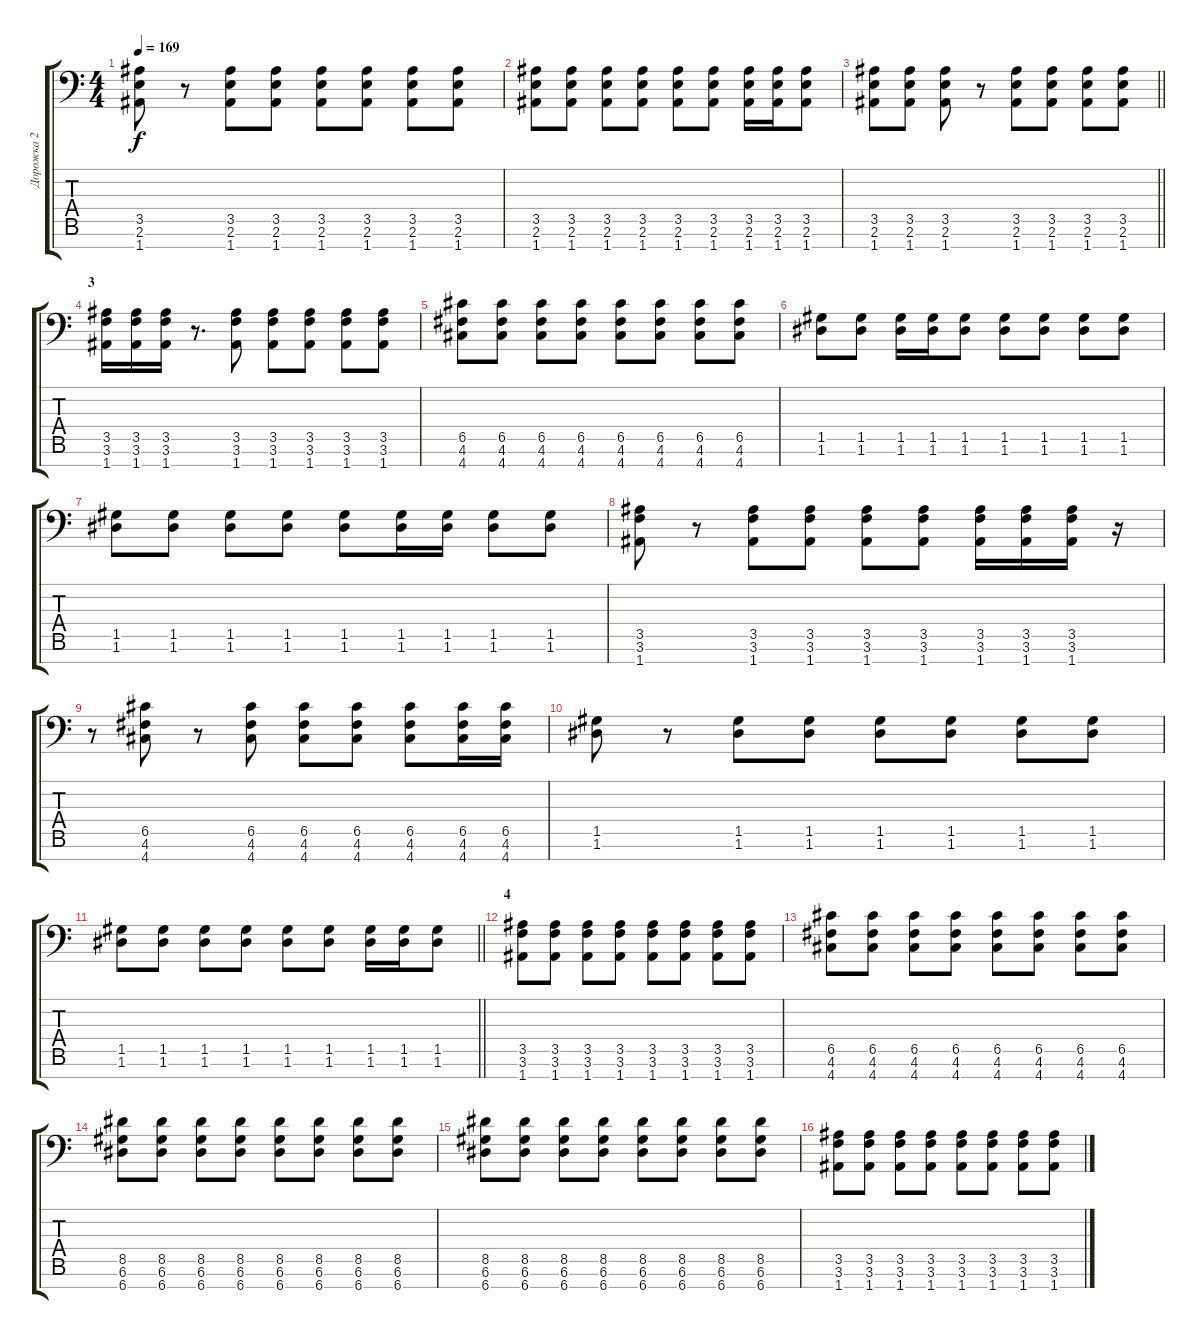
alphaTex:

\track ("Дорожка 2" "Дорожка 2") {instrument distortionguitar}
\staff {score tabs}
\tuning (D4 A3 F3 C3 G2 D2 A1) {hide}
\ts (4 4)
\tempo 169
\clef f4
\ks c
(3.5 2.6 1.7).8{dy f} r.8 (3.5 2.6 1.7).8 (3.5 2.6 1.7).8 (3.5 2.6 1.7).8 (3.5 2.6 1.7).8 (3.5 2.6 1.7).8 (3.5 2.6 1.7).8 |
(3.5 2.6 1.7).8 (3.5 2.6 1.7).8 (3.5 2.6 1.7).8 (3.5 2.6 1.7).8 (3.5 2.6 1.7).8 (3.5 2.6 1.7).8 (3.5 2.6 1.7).16 (3.5 2.6 1.7).16 (3.5 2.6 1.7).8 |
\barLineRight lightlight
(3.5 2.6 1.7).8 (3.5 2.6 1.7).8 (3.5 2.6 1.7).8 r.8 (3.5 2.6 1.7).8 (3.5 2.6 1.7).8 (3.5 2.6 1.7).8 (3.5 2.6 1.7).8 |
\section ("" "3")
(3.5 3.6 1.7).16 (3.5 3.6 1.7).16 (3.5 3.6 1.7).16 r.8{d} (3.5 3.6 1.7).8 (3.5 3.6 1.7).8 (3.5 3.6 1.7).8 (3.5 3.6 1.7).8 (3.5 3.6 1.7).8 |
(6.5 4.6 4.7).8 (6.5 4.6 4.7).8 (6.5 4.6 4.7).8 (6.5 4.6 4.7).8 (6.5 4.6 4.7).8 (6.5 4.6 4.7).8 (6.5 4.6 4.7).8 (6.5 4.6 4.7).8 |
(1.5 1.6).8 (1.5 1.6).8 (1.5 1.6).16 (1.5 1.6).16 (1.5 1.6).8 (1.5 1.6).8 (1.5 1.6).8 (1.5 1.6).8 (1.5 1.6).8 |
(1.5 1.6).8 (1.5 1.6).8 (1.5 1.6).8 (1.5 1.6).8 (1.5 1.6).8 (1.5 1.6).16 (1.5 1.6).16 (1.5 1.6).8 (1.5 1.6).8 |
(3.5 3.6 1.7).8 r.8 (3.5 3.6 1.7).8 (3.5 3.6 1.7).8 (3.5 3.6 1.7).8 (3.5 3.6 1.7).8 (3.5 3.6 1.7).16 (3.5 3.6 1.7).16 (3.5 3.6 1.7).16 r.16 |
r.8 (6.5 4.6 4.7).8 r.8 (6.5 4.6 4.7).8 (6.5 4.6 4.7).8 (6.5 4.6 4.7).8 (6.5 4.6 4.7).8 (6.5 4.6 4.7).16 (6.5 4.6 4.7).16 |
(1.5 1.6).8 r.8 (1.5 1.6).8 (1.5 1.6).8 (1.5 1.6).8 (1.5 1.6).8 (1.5 1.6).8 (1.5 1.6).8 |
\barLineRight lightlight
(1.5 1.6).8 (1.5 1.6).8 (1.5 1.6).8 (1.5 1.6).8 (1.5 1.6).8 (1.5 1.6).8 (1.5 1.6).16 (1.5 1.6).16 (1.5 1.6).8 |
\section ("" "4")
(3.5 3.6 1.7).8 (3.5 3.6 1.7).8 (3.5 3.6 1.7).8 (3.5 3.6 1.7).8 (3.5 3.6 1.7).8 (3.5 3.6 1.7).8 (3.5 3.6 1.7).8 (3.5 3.6 1.7).8 |
(6.5 4.6 4.7).8 (6.5 4.6 4.7).8 (6.5 4.6 4.7).8 (6.5 4.6 4.7).8 (6.5 4.6 4.7).8 (6.5 4.6 4.7).8 (6.5 4.6 4.7).8 (6.5 4.6 4.7).8 |
(8.5 6.6 6.7).8 (8.5 6.6 6.7).8 (8.5 6.6 6.7).8 (8.5 6.6 6.7).8 (8.5 6.6 6.7).8 (8.5 6.6 6.7).8 (8.5 6.6 6.7).8 (8.5 6.6 6.7).8 |
(8.5 6.6 6.7).8 (8.5 6.6 6.7).8 (8.5 6.6 6.7).8 (8.5 6.6 6.7).8 (8.5 6.6 6.7).8 (8.5 6.6 6.7).8 (8.5 6.6 6.7).8 (8.5 6.6 6.7).8 |
(3.5 3.6 1.7).8 (3.5 3.6 1.7).8 (3.5 3.6 1.7).8 (3.5 3.6 1.7).8 (3.5 3.6 1.7).8 (3.5 3.6 1.7).8 (3.5 3.6 1.7).8 (3.5 3.6 1.7).8
